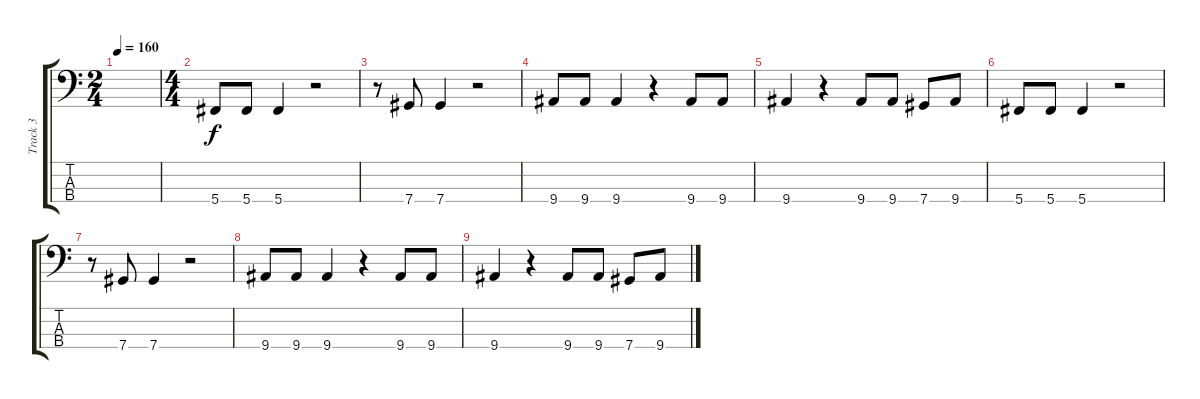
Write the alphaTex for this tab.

\track ("Track 3" "Track 3") {instrument electricbassfinger}
\staff {score tabs}
\tuning (Gb2 Db2 Ab1 Db1) {hide}
\ts (2 4)
\tempo 160
\clef f4
\ks c
|
\ts (4 4)
5.4.8 5.4.8 5.4.4 r.2 |
r.8 7.4.8 7.4.4 r.2 |
9.4.8 9.4.8 9.4.4 r.4 9.4.8 9.4.8 |
9.4.4 r.4 9.4.8 9.4.8 7.4.8 9.4.8 |
5.4.8 5.4.8 5.4.4 r.2 |
r.8 7.4.8 7.4.4 r.2 |
9.4.8 9.4.8 9.4.4 r.4 9.4.8 9.4.8 |
9.4.4 r.4 9.4.8 9.4.8 7.4.8 9.4.8
